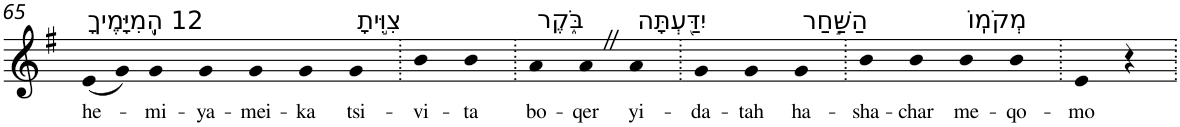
**kern	**text
*part1	*part1
*staff1	*staff1
*I"Piano	*
*I'Pno	*
!!LO:PB:g=z
*clefG2	*
*k[f#]	*
*G:	*
=65	=65
!LO:TX:a:t=12 הְֽ֭מִיָּמֶיךָ	!
!	!LO:LY:b
(8e	he-
8g)	.
!	!LO:LY:b
4g	-mi-
!	!LO:LY:b
4g	-ya-
!	!LO:LY:b
4g	-mei-
!	!LO:LY:b
4g	-ka
!LO:TX:a:t=צִוִּ֣יתָ	!
!	!LO:LY:b
4g	tsi-
=66.	=66.
!	!LO:LY:b
4b	-vi-
!	!LO:LY:b
4b	-ta
=67.	=67.
!LO:TX:a:t=בֹּ֑קֶר	!
!	!LO:LY:b
4a	bo-
!	!LO:LY:b
4aZ	-qer
!LO:TX:a:t=יִדַּ֖עְתָּה	!
!	!LO:LY:b
4a	yi-
=68.	=68.
!	!LO:LY:b
4g	-da-
!	!LO:LY:b
4g	-tah
!LO:TX:a:t=הַשַּׁ֣חַר	!
!	!LO:LY:b
4g	ha-
=69.	=69.
!	!LO:LY:b
4b	-sha-
!	!LO:LY:b
4b	-char
!LO:TX:a:t=מְקֹמֽוֹ	!
!	!LO:LY:b
4b	me-
!	!LO:LY:b
4b	-qo-
=70.	=70.
!	!LO:LY:b
4e	-mo
4r	.
=.	=.
*-	*-
